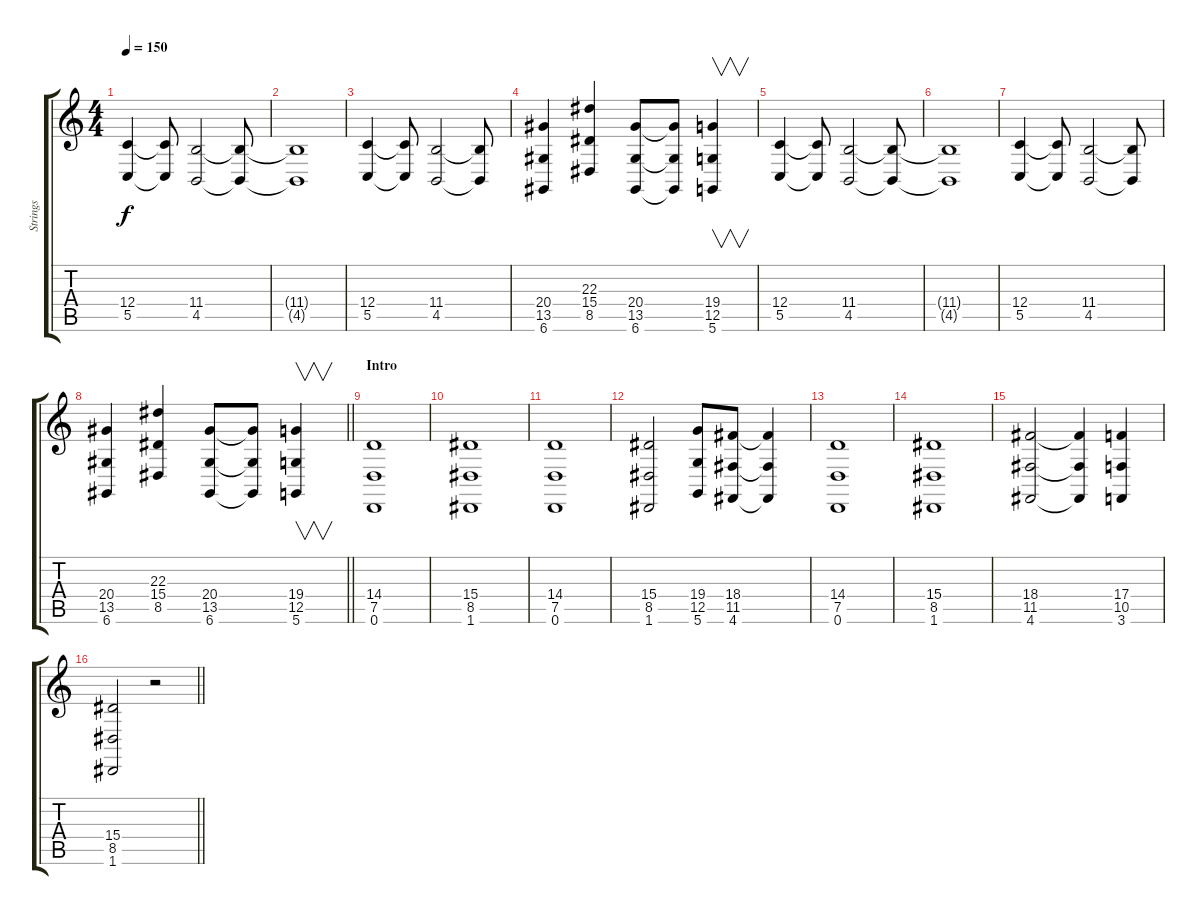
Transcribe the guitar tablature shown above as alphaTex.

\track ("Strings" "Strings") {instrument stringensemble1}
\staff {score tabs}
\tuning (D4 A3 F3 C3 G2 D2) {hide}
\ts (4 4)
\tempo 150
\clef g2
\ks c
(12.4 5.5).4{dy f} (12.4{t} 5.5{t}).8 (11.4 4.5).2 (11.4{t} 4.5{t}).8 |
(11.4{t} 4.5{t}).1 |
(12.4 5.5).4 (12.4{t} 5.5{t}).8 (11.4 4.5).2 (11.4{t} 4.5{t}).8 |
(20.4 13.5 6.6).4 (22.3 15.4 8.5).4 (20.4 13.5 6.6).8 (20.4{t} 13.5{t} 6.6{t}).8 (19.4 12.5 5.6).4{v} |
(12.4 5.5).4 (12.4{t} 5.5{t}).8 (11.4 4.5).2 (11.4{t} 4.5{t}).8 |
(11.4{t} 4.5{t}).1 |
(12.4 5.5).4 (12.4{t} 5.5{t}).8 (11.4 4.5).2 (11.4{t} 4.5{t}).8 |
\barLineRight lightlight
(20.4 13.5 6.6).4 (22.3 15.4 8.5).4 (20.4 13.5 6.6).8 (20.4{t} 13.5{t} 6.6{t}).8 (19.4 12.5 5.6).4{v} |
\section ("" "Intro")
(14.4 7.5 0.6).1 |
(15.4 8.5 1.6).1 |
(14.4 7.5 0.6).1 |
(15.4 8.5 1.6).2 (19.4 12.5 5.6).8 (18.4 11.5 4.6).8 (18.4{t} 11.5{t} 4.6{t}).4 |
(14.4 7.5 0.6).1 |
(15.4 8.5 1.6).1 |
(18.4 11.5 4.6).2 (18.4{t} 11.5{t} 4.6{t}).4 (17.4 10.5 3.6).4 |
\barLineRight lightlight
(15.4 8.5 1.6).2 r.2
